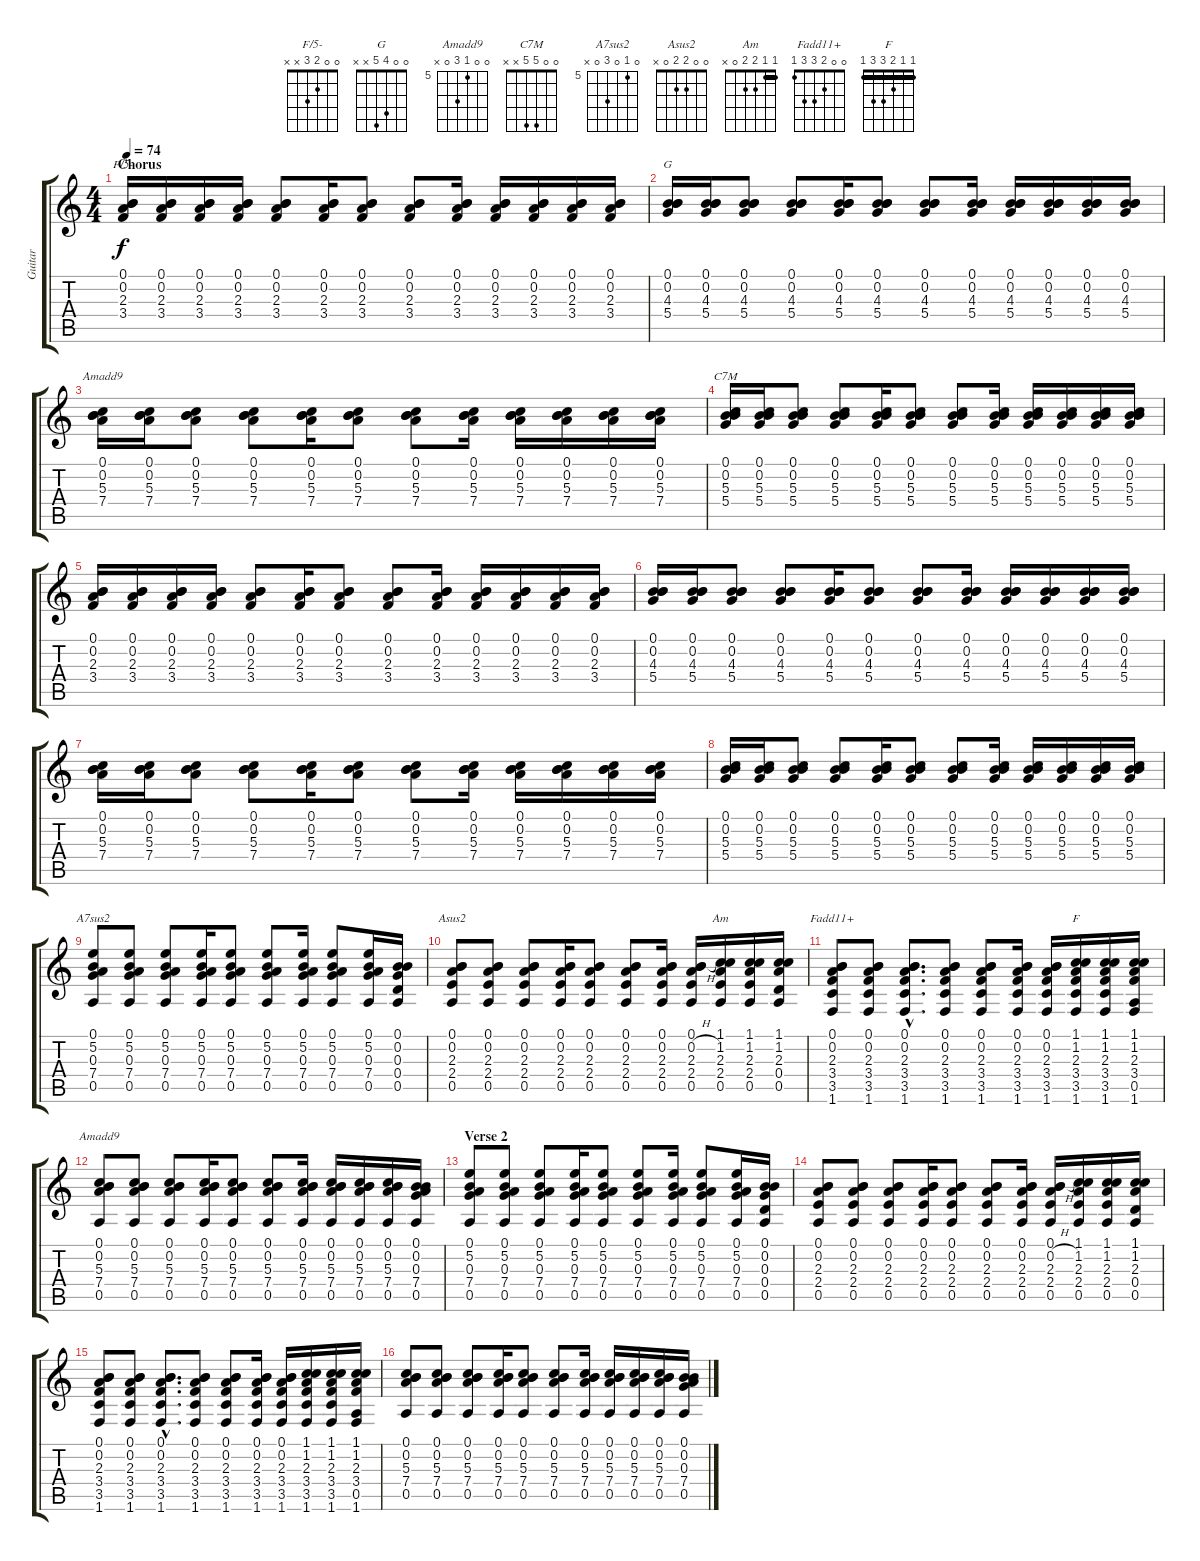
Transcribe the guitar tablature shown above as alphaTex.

\track ("Guitar" "Guitar") {instrument electricguitarjazz}
\staff {score tabs}
\tuning (B3 B3 G3 D3 A2 E2) {hide}
\chord ("F/5-" 0 0 2 3 x x)
\chord ("G" 0 0 4 5 x x)
\chord ("Amadd9" 0 0 5 7 x x) {firstfret 5}
\chord ("C7M" 0 0 5 5 x x)
\chord ("A7sus2" 0 5 0 7 0 x) {firstfret 5}
\chord ("Asus2" 0 0 2 2 0 x)
\chord ("Am" 1 1 2 2 0 x) {barre 1}
\chord ("Fadd11+" 0 0 2 3 3 1)
\chord ("F" 1 1 2 3 3 1) {barre 1}
\chord ("Amadd9" 0 0 5 7 0 x) {firstfret 5}
\ts (4 4)
\section ("" "Chorus")
\tempo 74
\clef g2
\ks c
(0.1 0.2 2.3 3.4).16{ch "F/5-" dy f} (0.1 0.2 2.3 3.4).16 (0.1 0.2 2.3 3.4).16 (0.1 0.2 2.3 3.4).16 (0.1 0.2 2.3 3.4).8 (0.1 0.2 2.3 3.4).16 (0.1 0.2 2.3 3.4).8 (0.1 0.2 2.3 3.4).8 (0.1 0.2 2.3 3.4).16 (0.1 0.2 2.3 3.4).16 (0.1 0.2 2.3 3.4).16 (0.1 0.2 2.3 3.4).16 (0.1 0.2 2.3 3.4).16 |
(0.1 0.2 4.3 5.4).16{ch "G"} (0.1 0.2 4.3 5.4).16 (0.1 0.2 4.3 5.4).8 (0.1 0.2 4.3 5.4).8 (0.1 0.2 4.3 5.4).16 (0.1 0.2 4.3 5.4).8 (0.1 0.2 4.3 5.4).8 (0.1 0.2 4.3 5.4).16 (0.1 0.2 4.3 5.4).16 (0.1 0.2 4.3 5.4).16 (0.1 0.2 4.3 5.4).16 (0.1 0.2 4.3 5.4).16 |
(0.1 0.2 5.3 7.4).16{ch "Amadd9"} (0.1 0.2 5.3 7.4).16 (0.1 0.2 5.3 7.4).8 (0.1 0.2 5.3 7.4).8 (0.1 0.2 5.3 7.4).16 (0.1 0.2 5.3 7.4).8 (0.1 0.2 5.3 7.4).8 (0.1 0.2 5.3 7.4).16 (0.1 0.2 5.3 7.4).16 (0.1 0.2 5.3 7.4).16 (0.1 0.2 5.3 7.4).16 (0.1 0.2 5.3 7.4).16 |
(0.1 0.2 5.3 5.4).16{ch "C7M"} (0.1 0.2 5.3 5.4).16 (0.1 0.2 5.3 5.4).8 (0.1 0.2 5.3 5.4).8 (0.1 0.2 5.3 5.4).16 (0.1 0.2 5.3 5.4).8 (0.1 0.2 5.3 5.4).8 (0.1 0.2 5.3 5.4).16 (0.1 0.2 5.3 5.4).16 (0.1 0.2 5.3 5.4).16 (0.1 0.2 5.3 5.4).16 (0.1 0.2 5.3 5.4).16 |
(0.1 0.2 2.3 3.4).16 (0.1 0.2 2.3 3.4).16 (0.1 0.2 2.3 3.4).16 (0.1 0.2 2.3 3.4).16 (0.1 0.2 2.3 3.4).8 (0.1 0.2 2.3 3.4).16 (0.1 0.2 2.3 3.4).8 (0.1 0.2 2.3 3.4).8 (0.1 0.2 2.3 3.4).16 (0.1 0.2 2.3 3.4).16 (0.1 0.2 2.3 3.4).16 (0.1 0.2 2.3 3.4).16 (0.1 0.2 2.3 3.4).16 |
(0.1 0.2 4.3 5.4).16 (0.1 0.2 4.3 5.4).16 (0.1 0.2 4.3 5.4).8 (0.1 0.2 4.3 5.4).8 (0.1 0.2 4.3 5.4).16 (0.1 0.2 4.3 5.4).8 (0.1 0.2 4.3 5.4).8 (0.1 0.2 4.3 5.4).16 (0.1 0.2 4.3 5.4).16 (0.1 0.2 4.3 5.4).16 (0.1 0.2 4.3 5.4).16 (0.1 0.2 4.3 5.4).16 |
(0.1 0.2 5.3 7.4).16 (0.1 0.2 5.3 7.4).16 (0.1 0.2 5.3 7.4).8 (0.1 0.2 5.3 7.4).8 (0.1 0.2 5.3 7.4).16 (0.1 0.2 5.3 7.4).8 (0.1 0.2 5.3 7.4).8 (0.1 0.2 5.3 7.4).16 (0.1 0.2 5.3 7.4).16 (0.1 0.2 5.3 7.4).16 (0.1 0.2 5.3 7.4).16 (0.1 0.2 5.3 7.4).16 |
(0.1 0.2 5.3 5.4).16 (0.1 0.2 5.3 5.4).16 (0.1 0.2 5.3 5.4).8 (0.1 0.2 5.3 5.4).8 (0.1 0.2 5.3 5.4).16 (0.1 0.2 5.3 5.4).8 (0.1 0.2 5.3 5.4).8 (0.1 0.2 5.3 5.4).16 (0.1 0.2 5.3 5.4).16 (0.1 0.2 5.3 5.4).16 (0.1 0.2 5.3 5.4).16 (0.1 0.2 5.3 5.4).16 |
(0.1 5.2 0.3 7.4 0.5).8{ch "A7sus2"} (0.1 5.2 0.3 7.4 0.5).8 (0.1 5.2 0.3 7.4 0.5).8 (0.1 5.2 0.3 7.4 0.5).16 (0.1 5.2 0.3 7.4 0.5).8 (0.1 5.2 0.3 7.4 0.5).8 (0.1 5.2 0.3 7.4 0.5).16 (0.1 5.2 0.3 7.4 0.5).8 (0.1 5.2 0.3 7.4 0.5).16 (0.1 0.2 0.3 0.4 0.5).16 |
(0.1 0.2 2.3 2.4 0.5).8{ch "Asus2"} (0.1 0.2 2.3 2.4 0.5).8 (0.1 0.2 2.3 2.4 0.5).8 (0.1 0.2 2.3 2.4 0.5).16 (0.1 0.2 2.3 2.4 0.5).8 (0.1 0.2 2.3 2.4 0.5).8 (0.1 0.2 2.3 2.4 0.5).16 (0.1{h} 0.2{h} 2.3 2.4 0.5).16 (1.1 1.2 2.3 2.4 0.5).16{ch "Am"} (1.1 1.2 2.3 2.4 0.5).16 (1.1 1.2 2.3 0.4 0.5).16 |
(0.1 0.2 2.3 3.4 3.5 1.6).8{ch "Fadd11+"} (0.1 0.2 2.3 3.4 3.5 1.6).8 (0.1{hac} 0.2{hac} 2.3{hac} 3.4{hac} 3.5{hac} 1.6{hac}).8{d} (0.1 0.2 2.3 3.4 3.5 1.6).8 (0.1 0.2 2.3 3.4 3.5 1.6).8 (0.1 0.2 2.3 3.4 3.5 1.6).16 (0.1 0.2 2.3 3.4 3.5 1.6).16 (1.1 1.2 2.3 3.4 3.5 1.6).16{ch "F"} (1.1 1.2 2.3 3.4 3.5 1.6).16 (1.1 1.2 2.3 3.4 0.5 1.6).16 |
(0.1 0.2 5.3 7.4 0.5).8{ch "Amadd9"} (0.1 0.2 5.3 7.4 0.5).8 (0.1 0.2 5.3 7.4 0.5).8 (0.1 0.2 5.3 7.4 0.5).16 (0.1 0.2 5.3 7.4 0.5).8 (0.1 0.2 5.3 7.4 0.5).8 (0.1 0.2 5.3 7.4 0.5).16 (0.1 0.2 5.3 7.4 0.5).16 (0.1 0.2 5.3 7.4 0.5).16 (0.1 0.2 5.3 7.4 0.5).16 (0.1 0.2 0.3 7.4 0.5).16 |
\section ("" "Verse 2")
(0.1 5.2 0.3 7.4 0.5).8 (0.1 5.2 0.3 7.4 0.5).8 (0.1 5.2 0.3 7.4 0.5).8 (0.1 5.2 0.3 7.4 0.5).16 (0.1 5.2 0.3 7.4 0.5).8 (0.1 5.2 0.3 7.4 0.5).8 (0.1 5.2 0.3 7.4 0.5).16 (0.1 5.2 0.3 7.4 0.5).8 (0.1 5.2 0.3 7.4 0.5).16 (0.1 0.2 0.3 0.4 0.5).16 |
(0.1 0.2 2.3 2.4 0.5).8 (0.1 0.2 2.3 2.4 0.5).8 (0.1 0.2 2.3 2.4 0.5).8 (0.1 0.2 2.3 2.4 0.5).16 (0.1 0.2 2.3 2.4 0.5).8 (0.1 0.2 2.3 2.4 0.5).8 (0.1 0.2 2.3 2.4 0.5).16 (0.1{h} 0.2{h} 2.3 2.4 0.5).16 (1.1 1.2 2.3 2.4 0.5).16 (1.1 1.2 2.3 2.4 0.5).16 (1.1 1.2 2.3 0.4 0.5).16 |
(0.1 0.2 2.3 3.4 3.5 1.6).8 (0.1 0.2 2.3 3.4 3.5 1.6).8 (0.1{hac} 0.2{hac} 2.3{hac} 3.4{hac} 3.5{hac} 1.6{hac}).8{d} (0.1 0.2 2.3 3.4 3.5 1.6).8 (0.1 0.2 2.3 3.4 3.5 1.6).8 (0.1 0.2 2.3 3.4 3.5 1.6).16 (0.1 0.2 2.3 3.4 3.5 1.6).16 (1.1 1.2 2.3 3.4 3.5 1.6).16 (1.1 1.2 2.3 3.4 3.5 1.6).16 (1.1 1.2 2.3 3.4 0.5 1.6).16 |
(0.1 0.2 5.3 7.4 0.5).8 (0.1 0.2 5.3 7.4 0.5).8 (0.1 0.2 5.3 7.4 0.5).8 (0.1 0.2 5.3 7.4 0.5).16 (0.1 0.2 5.3 7.4 0.5).8 (0.1 0.2 5.3 7.4 0.5).8 (0.1 0.2 5.3 7.4 0.5).16 (0.1 0.2 5.3 7.4 0.5).16 (0.1 0.2 5.3 7.4 0.5).16 (0.1 0.2 5.3 7.4 0.5).16 (0.1 0.2 0.3 7.4 0.5).16
